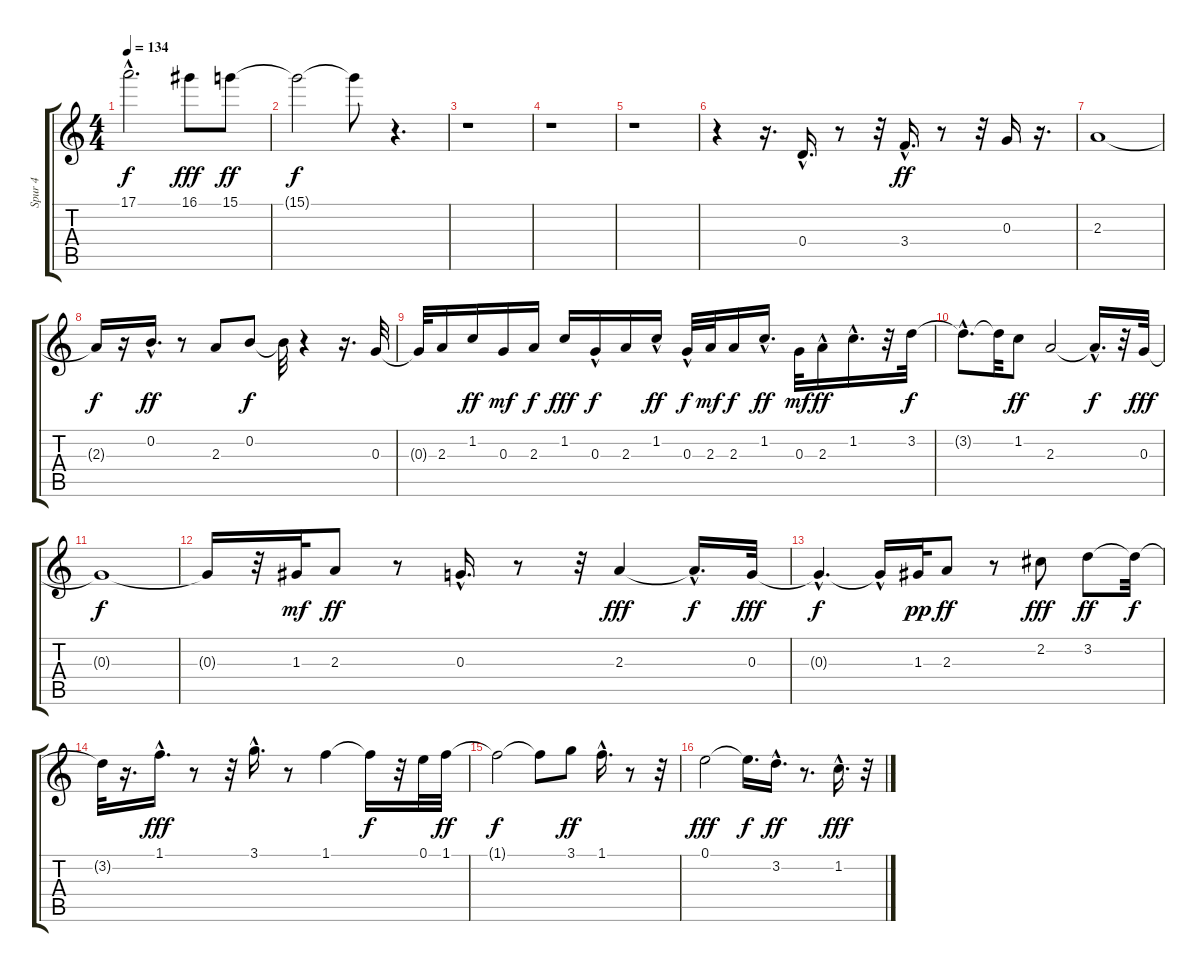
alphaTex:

\track ("Spur 4" "Spur 4") {instrument distortionguitar}
\staff {score tabs}
\tuning (E4 B3 G3 D3 A2 E2) {hide}
\ts (4 4)
\tempo 134
\clef g2
\ks c
17.1{hac t}.2{d dy f} 16.1.8{dy fff} 15.1.8{dy ff} |
15.1{t}.2{dy f} 15.1{t}.8 r.4{d} |
r.1 |
r.1 |
r.1 |
r.4 r.16{d} 0.4{hac}.16{d} r.8 r.32 3.4{hac}.16{d dy ff} r.8 r.32 0.3.16 r.16{d} |
2.3.1 |
2.3{t}.16{dy f} r.16 0.2{hac}.16{d dy ff} r.8 2.3.8 0.2.8{dy f} 0.2{t}.32 r.4 r.16{d} 0.3.32 |
0.3{t}.32 2.3.16 1.2.16{dy ff} 0.3.16{dy mf} 2.3.16{dy f} 1.2.16{dy fff} 0.3{hac}.16{dy f} 2.3.16 1.2{hac}.16{dy ff} 0.3{hac}.32{dy f} 2.3.32{dy mf} 2.3.16{dy f} 1.2{hac}.16{d dy ff} 0.3.32{dy mf} 2.3{hac}.16{dy ff} 1.2{hac}.16{d} r.32 3.2.32{dy f} |
3.2{hac t}.8{d} 3.2{t}.32 1.2.8{dy ff} 2.3.2 2.3{hac t}.16{d dy f} r.32 0.3.32{dy fff} |
0.3{t}.1{dy f} |
0.3{t}.16 r.32 1.3.32{dy mf} 2.3.8{dy ff} r.8 0.3{hac}.16{d} r.8 r.32 2.3.4{dy fff} 2.3{hac t}.16{d dy f} 0.3.32{dy fff} |
0.3{hac t}.4{d dy f} 0.3{hac t}.16 1.3.32{dy pp} 2.3.8{dy ff} r.8 2.2.8{dy fff} 3.2.8{dy ff} 3.2{t}.32{dy f} |
3.2{t}.32 r.16{d} 1.1{hac}.16{d dy fff} r.8 r.32 3.1{hac}.16{d} r.8 1.1.4 1.1{t}.16{dy f} r.32 0.1.32 1.1.32{dy ff} |
1.1{t}.2{dy f} 1.1{t}.8 3.1.8{dy ff} 1.1{hac}.16{d} r.8 r.32 |
0.1.2{dy fff} 0.1{t}.16{d dy f} 3.2{hac}.16{d dy ff} r.8{d} 1.2{hac}.16{d dy fff} r.32
